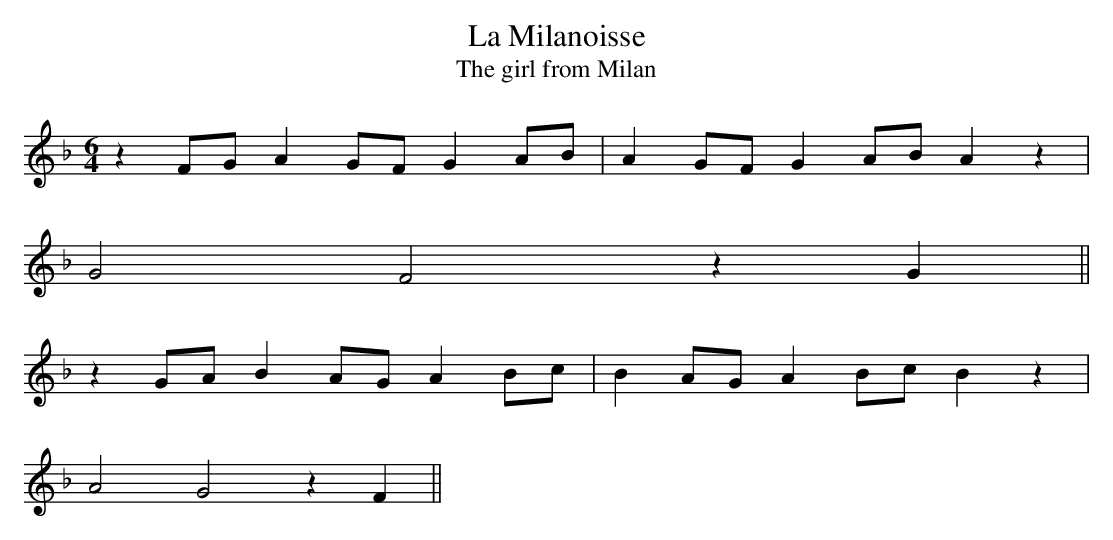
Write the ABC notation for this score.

X:1
T:La Milanoisse
T:The girl from Milan
M:6/4
L:1/4
K:GDor
z F/G/A G/F/G A/B/ | A G/F/G A/B/Az |
G2 F2 zG ||
z G/A/B A/G/A B/c/ | B A/G/A B/c/B z |
A2 G2 zF ||
